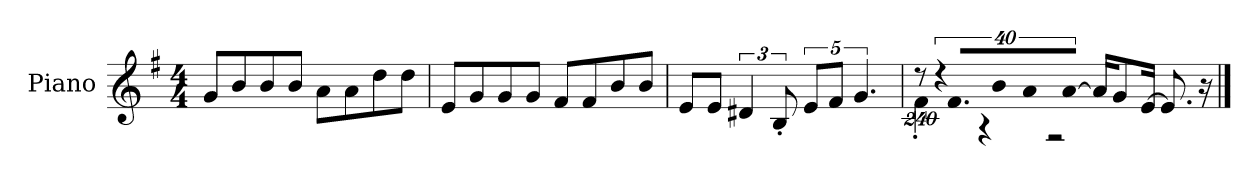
**kern
*part1
*staff1
*I"Piano
*I'P-no
*clefG2
*k[f#]
*M4/4
*MM90
=1
8g/L
8b/
8b/
8b/J
8a\L
8a\
8dd\
8dd\J
=2
8e/L
8g/
8g/
8g/J
8f#/L
8f#/
8b/
8b/J
=3
8e/L
8e/J
6d#X/
12B'/
10e/L
10f#/J
5.g/
=4
!LO:N:vis=16
*^
1920%137r	4f#'\
!LO:N:vis=32	!
640%23r	.
!LO:N:vis=16.	!
960%103f#/KL	.
!LO:N:vis=8	!
960%137b/	.
.	4r
!LO:N:vis=16	!
1920%137a/L	.
!LO:N:vis=16	!
[1920%137a/JJ	.
16a/KL]	2r
8g/	.
[16e/Jk	.
8.e/]	.
16r	.
*v	*v
==
*-
